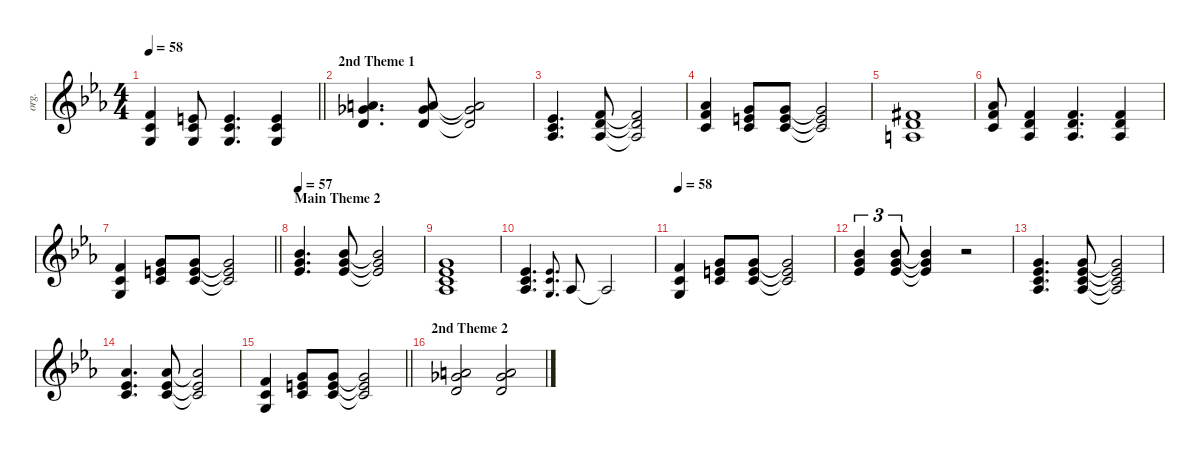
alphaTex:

\defaultSystemsLayout 4
\hideDynamics
\bracketExtendMode groupsimilarinstruments
\otherSystemsTrackNameOrientation horizontal
\track ("Keyboard 1-hid" "org.") {defaultSystemsLayout 4 instrument synthstrings1}
\staff {score}
\tuning (E4 B3 G3 D3 A2 E2)
\ts (4 4)
\tempo 58
\clef g2
\barLineRight lightlight
\ks cminor
(6.2{acc forcenatural} 5.3{acc forcenatural} 5.4{acc forcenatural}).4{dy f} (5.2{acc forcenatural} 5.3{acc forcenatural} 5.4{acc forcenatural}).8 (5.2{acc forcenatural} 5.3{acc forcenatural} 5.4{acc forcenatural}).4{d} (5.2{acc forcenatural} 5.3{acc forcenatural} 5.4{acc forcenatural}).4 |
\section ("" "2nd Theme 1")
(5.1{acc forcenatural} 7.2{acc b} 7.3{acc forcenatural}).4{d} (5.1{acc forcenatural} 7.2{acc b} 7.3{acc forcenatural}).8 (7.3{t acc forcenatural} 7.2{t acc b} 5.1{t acc forcenatural}).2 |
(4.2{acc b} 5.3{acc forcenatural} 6.4{acc b}).4{d} (6.2{acc forcenatural} 7.3{acc forcenatural} 6.4{acc b}).8 (6.2{t acc forcenatural} 7.3{t acc forcenatural} 6.4{t acc b}).2 |
(4.1{acc b} 6.2{acc forcenatural} 5.3{acc forcenatural}).4 (3.1{acc forcenatural} 5.2{acc forcenatural} 5.3{acc forcenatural}).8 (3.1{acc forcenatural} 5.2{acc forcenatural} 5.3{acc forcenatural}).8 (5.3{t acc forcenatural} 5.2{t acc forcenatural} 3.1{t acc forcenatural}).2 |
(2.1{acc #} 3.2{acc forcenatural} 2.3{acc forcenatural}).1 |
(4.1{acc b} 6.2{acc forcenatural} 5.3{acc forcenatural}).8 (6.2{acc forcenatural} 7.3{acc forcenatural} 6.4{acc b}).4 (6.2{acc forcenatural} 7.3{acc forcenatural} 6.4{acc b}).4{d} (6.2{acc forcenatural} 7.3{acc forcenatural} 6.4{acc b}).4 |
\barLineRight lightlight
(6.2{acc forcenatural} 5.3{acc forcenatural} 5.4{acc forcenatural}).4 (3.1{acc forcenatural} 5.2{acc forcenatural} 5.3{acc forcenatural}).8 (3.1{acc forcenatural} 5.2{acc forcenatural} 5.3{acc forcenatural}).8 (3.1{t acc forcenatural} 5.2{t acc forcenatural} 5.3{t acc forcenatural}).2 |
\section ("" "Main Theme 2")
\tempo 57
(6.1{acc b} 8.2{acc forcenatural} 8.3{acc b}).4{d} (6.1{acc b} 8.2{acc forcenatural} 8.3{acc b}).8 (6.1{t acc b} 8.2{t acc forcenatural} 8.3{t acc b}).2 |
(3.1{acc forcenatural} 4.2{acc b} 5.3{acc forcenatural} 6.4{acc b}).1 |
(4.2{acc b} 5.3{acc forcenatural} 6.4{acc b}).4{d} (4.2{acc b} 5.3{acc forcenatural} 5.4{acc forcenatural}).8{d gr onbeat} 6.4{acc b}.8 6.4{t acc b}.2 |
\tempo 58
(1.1{acc forcenatural} 1.2{acc forcenatural} 0.3{acc forcenatural}).4 (3.1{acc forcenatural} 5.2{acc forcenatural} 5.3{acc forcenatural}).8 (3.1{acc forcenatural} 5.2{acc forcenatural} 5.3{acc forcenatural}).8 (3.1{t acc forcenatural} 5.2{t acc forcenatural} 5.3{t acc forcenatural}).2 |
(6.1{acc b} 8.2{acc forcenatural} 8.3{acc b}).4{tu (3 2)} (6.1{acc b} 8.2{acc forcenatural} 8.3{acc b}).8{tu (3 2)} (8.3{t acc b} 8.2{t acc forcenatural} 6.1{t acc b}).4 r.2 |
(8.2{acc forcenatural} 8.3{acc b} 10.4{acc forcenatural} 11.5{acc b}).4{d} (8.2{acc forcenatural} 8.3{acc b} 10.4{acc forcenatural} 11.5{acc b}).8 (8.2{t acc forcenatural} 8.3{t acc b} 10.4{t acc forcenatural} 11.5{t acc b}).2 |
(9.2{acc b} 8.3{acc b} 10.4{acc forcenatural}).4{d} (9.2{acc b} 8.3{acc b} 10.4{acc forcenatural}).8 (9.2{t acc b} 8.3{t acc b} 10.4{t acc forcenatural}).2 |
\barLineRight lightlight
(10.3{acc forcenatural} 10.4{acc forcenatural} 10.5{acc forcenatural}).4 (8.2{acc forcenatural} 9.3{acc forcenatural} 10.4{acc forcenatural}).8 (8.2{acc forcenatural} 9.3{acc forcenatural} 10.4{acc forcenatural}).8 (8.2{t acc forcenatural} 9.3{t acc forcenatural} 10.4{t acc forcenatural}).2 |
\section ("" "2nd Theme 2")
(5.1{acc forcenatural} 7.2{acc b} 7.3{acc forcenatural}).2 (5.1{acc forcenatural} 7.2{acc b} 7.3{acc forcenatural}).2
